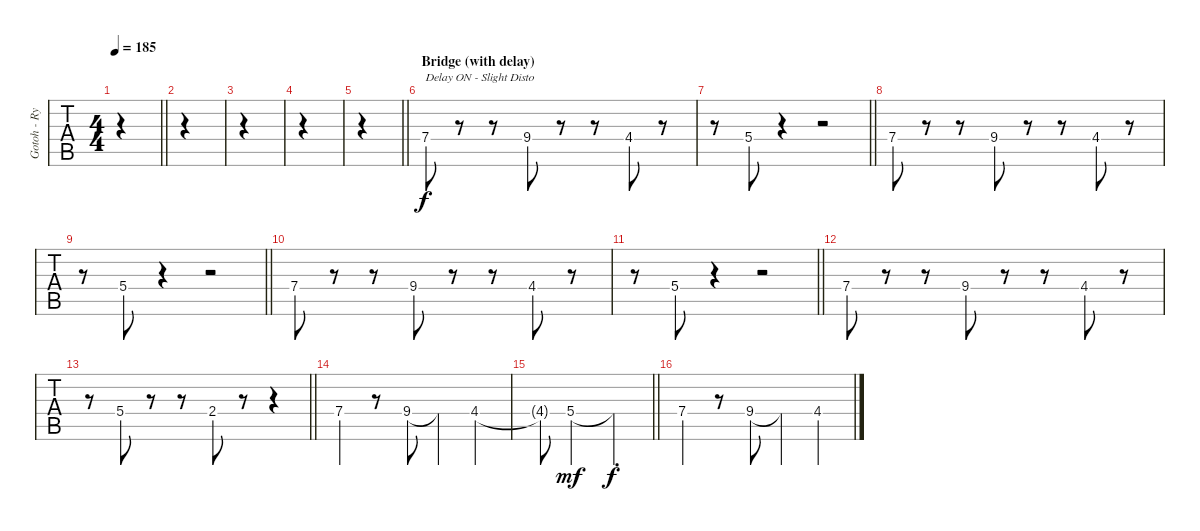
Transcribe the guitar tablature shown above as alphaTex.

\track ("Gotoh - Rythm guitar" "Gotoh - Ry") {instrument distortionguitar}
\staff {tabs}
\tuning (E4 B3 G3 D3 A2 E2) {hide}
\ts (4 4)
\tempo 185
\clef g2
\barLineRight lightlight
\ks c
|
|
|
|
\barLineRight lightlight
|
\section ("" "Bridge (with delay)")
7.4.8{txt "Delay ON - Slight Disto" instrument overdrivenguitar} r.8 r.8 9.4.8 r.8 r.8 4.4.8 r.8 |
\barLineRight lightlight
r.8 5.4.8 r.4 r.2 |
7.4.8 r.8 r.8 9.4.8 r.8 r.8 4.4.8 r.8 |
\barLineRight lightlight
r.8 5.4.8 r.4 r.2 |
7.4.8 r.8 r.8 9.4.8 r.8 r.8 4.4.8 r.8 |
\barLineRight lightlight
r.8 5.4.8 r.4 r.2 |
7.4.8 r.8 r.8 9.4.8 r.8 r.8 4.4.8 r.8 |
\barLineRight lightlight
r.8 5.4.8 r.8 r.8 2.4.8 r.8 r.4 |
7.4{st}.4 r.8 9.4.8 9.4{t}.4 4.4.4 |
\barLineRight lightlight
4.4{t}.8 5.4{st}.2{dy mf} 5.4{t}.4{d dy f} |
7.4{st}.4 r.8 9.4.8 9.4{t}.4 4.4.4
